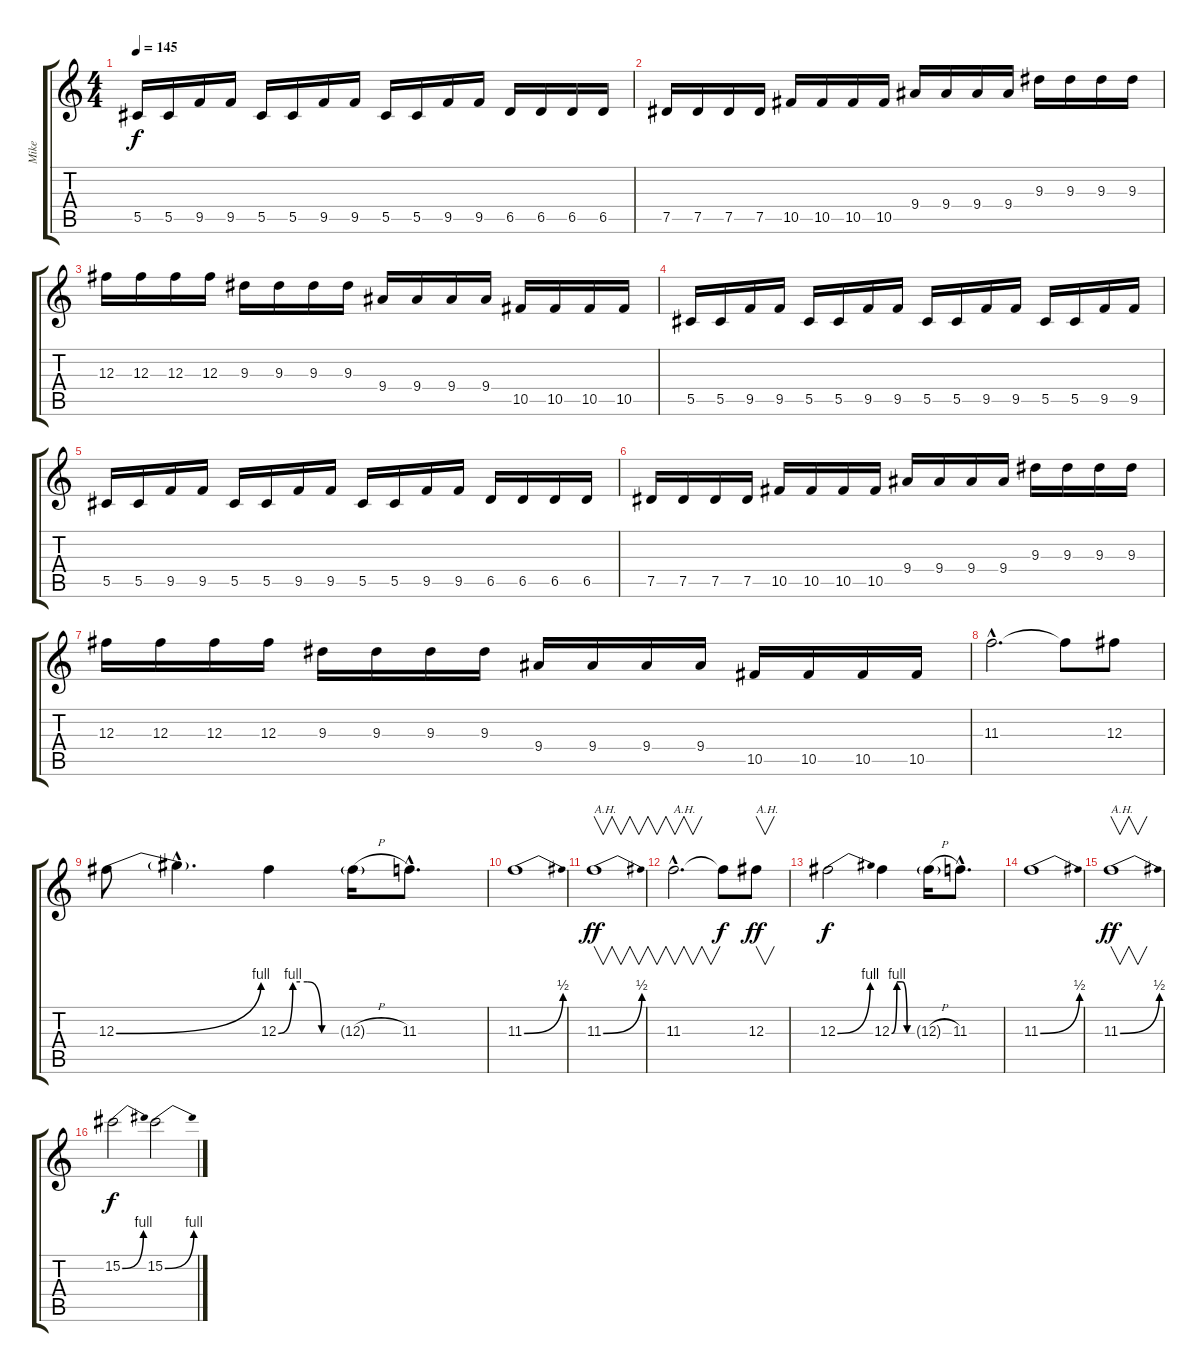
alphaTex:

\track ("Mike" "Mike") {instrument overdrivenguitar}
\staff {score tabs}
\tuning (Eb4 Bb3 Gb3 Db3 Ab2 Eb2) {hide}
\ts (4 4)
\tempo 145
\clef g2
\ks c
5.5.16{dy f} 5.5.16 9.5.16 9.5.16 5.5.16 5.5.16 9.5.16 9.5.16 5.5.16 5.5.16 9.5.16 9.5.16 6.5.16 6.5.16 6.5.16 6.5.16 |
7.5.16 7.5.16 7.5.16 7.5.16 10.5.16 10.5.16 10.5.16 10.5.16 9.4.16 9.4.16 9.4.16 9.4.16 9.3.16 9.3.16 9.3.16 9.3.16 |
12.3.16 12.3.16 12.3.16 12.3.16 9.3.16 9.3.16 9.3.16 9.3.16 9.4.16 9.4.16 9.4.16 9.4.16 10.5.16 10.5.16 10.5.16 10.5.16 |
5.5.16 5.5.16 9.5.16 9.5.16 5.5.16 5.5.16 9.5.16 9.5.16 5.5.16 5.5.16 9.5.16 9.5.16 5.5.16 5.5.16 9.5.16 9.5.16 |
5.5.16 5.5.16 9.5.16 9.5.16 5.5.16 5.5.16 9.5.16 9.5.16 5.5.16 5.5.16 9.5.16 9.5.16 6.5.16 6.5.16 6.5.16 6.5.16 |
7.5.16 7.5.16 7.5.16 7.5.16 10.5.16 10.5.16 10.5.16 10.5.16 9.4.16 9.4.16 9.4.16 9.4.16 9.3.16 9.3.16 9.3.16 9.3.16 |
12.3.16 12.3.16 12.3.16 12.3.16 9.3.16 9.3.16 9.3.16 9.3.16 9.4.16 9.4.16 9.4.16 9.4.16 10.5.16 10.5.16 10.5.16 10.5.16 |
11.3{hac}.2{d} 11.3{t}.8 12.3.8 |
12.3{be (bend 0 0 60 4)}.8 12.3{hac t}.4{d} 12.3{be (custom 0 0 15 4 30 4 45 0 60 0)}.4 12.3{h g}.16 11.3{hac}.8{d} |
11.3{be (bend 0 0 60 2)}.1 |
11.3{be (bend 0 0 60 2)}.1{v txt "A.H." dy ff instrument guitarharmonics} |
11.3{hac}.2{v d txt "A.H." instrument guitarharmonics} 11.3{t}.8{dy f} 12.3.8{v txt "A.H." dy ff instrument guitarharmonics} |
12.3{be (bend 0 0 60 4)}.2{dy f instrument overdrivenguitar} 12.3{be (custom 0 0 15 4 30 4 45 0 60 0)}.4 12.3{h g}.16 11.3{hac}.8{d} |
11.3{be (bend 0 0 60 2)}.1 |
11.3{be (bend 0 0 60 2)}.1{v txt "A.H." dy ff instrument guitarharmonics} |
15.2{be (bend 0 0 60 4)}.2{dy f instrument overdrivenguitar} 15.2{be (bend 0 0 60 4)}.2
